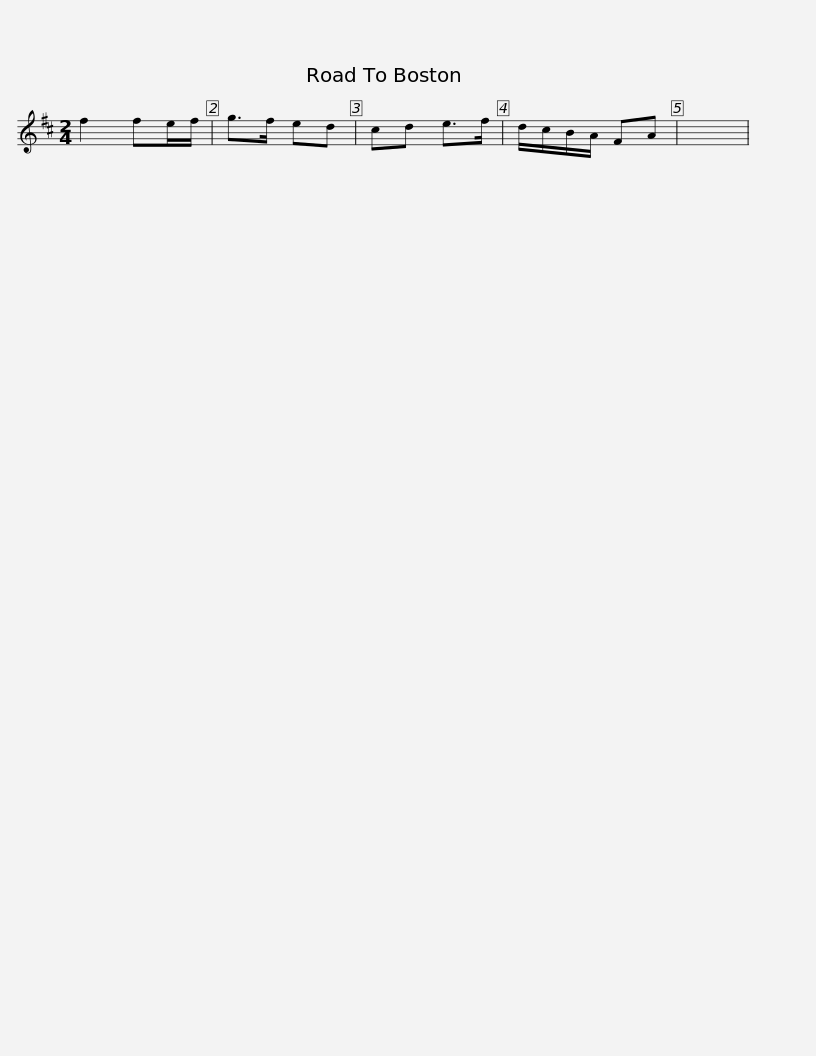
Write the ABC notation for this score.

X:1
L:1/8
M:2/4
I:linebreak $
K:D
V:1 treble
V:1
 f2 fe/f/ | g>f ed | cd e>f | d/c/B/A/ FA | x4 | %5
